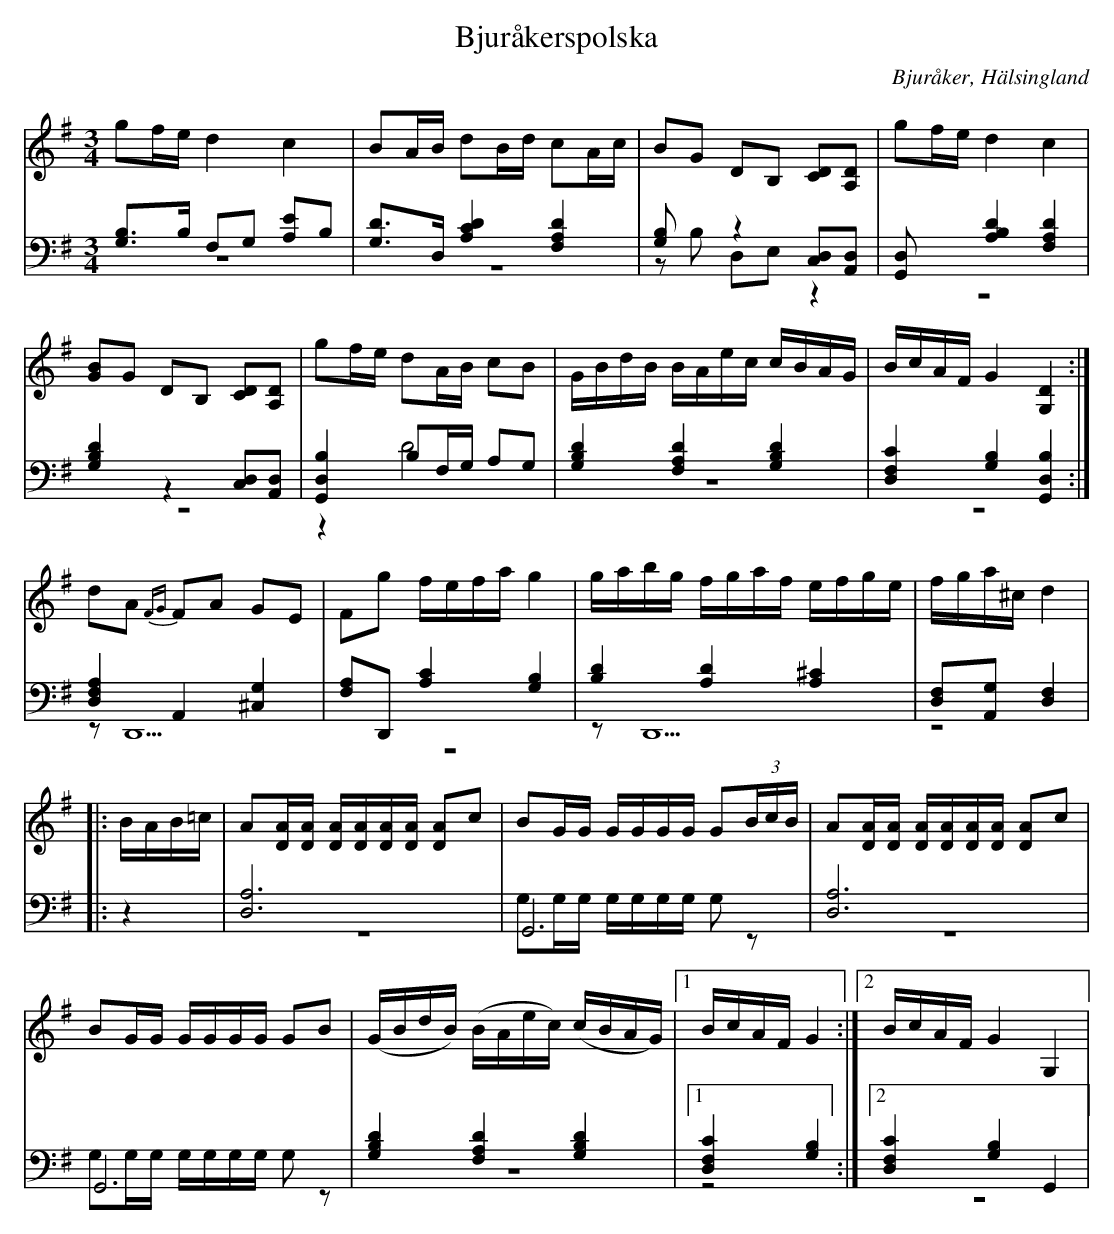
X:1
T: Bjuråkerspolska
O: Bjuråker, Hälsingland
M: 3/4
L: 1/8
K: G
V:1
V:2
V:3 merge
V:1
gf/e/ d2 c2|BA/B/ dB/d/ cA/c/| BG DB, [CD][A,D]|gf/e/ d2 c2|
[GB]G DB, [CD][A,D] |gf/e/ dA/B/ cB|G/B/d/B/ B/A/e/c/ c/B/A/G/|B/c/A/F/ G2 [G,2D2]:|
dA {FG}FA GE|Fg f/e/f/a/ g2|g/a/b/g/ f/g/a/f/ e/f/g/e/ |f/g/a/^c/ d2 |
|:B/A/B/=c/|A[D/A/][D/A/] [D/A/][D/A/][D/A/][D/A/] [DA]c|BG/G/ G/G/G/G/ G(3B/c/B/|A[D/A/][D/A/] [D/A/][D/A/][D/A/][D/A/] [DA]c|
BG/G/ G/G/G/G/ GB|(G/B/d/B/) (B/A/e/c/) (c/B/A/G/)|1 B/c/A/F/ G2:|2 B/c/A/F/ G2 G,2|
V:2 clef=bass
[G,B,]>B, F,G, [A,E]B,|[G,D]>D, [A,2C2D2] [F,2A,2 D2]|[G,2B,] z2 [C,D,][A,,D,]|[G,,2D,] [A,2B,2D2] [F,2A,2 D2]|
[G,2B,2D2] z2 [C,D,][A,,D,]|[G,,2D,2B,2] B,F,/G,/ A,G,|[G,2B,2D2] [F,2A,2 D2] [G,2B,2D2]|[D,2F,2C2] [G,2B,2][G,,2D,2B,2]:|
[D,2F,2A,2] A,,2 [^C,2G,2]|[F,A,]D,, [A,2C2] [G,2B,2]|[B,2D2] [A,2D2] [A,2^C2]|[D,F,][A,,G,] [D,2F,2]|
|:z2|[D,6A,6]|G,,6|[D,6A,6]|
G,,6|[G,2B,2D2] [F,2A,2 D2] [G,2B,2D2]|1 [D,2F,2C2] [G,2B,2] :|2 [D,2F,2C2] [G,2B,2] G,,2|
V:3  clef=bass
z6|z6|zB, D,E, z2|z6|
z6 |z2 D4|z6|z6:|
zD,,5|z6|zD,,5|z4|
|:z2|z6|G,G,/G,/ G,/G,/G,/G,/ G,z|z6 |
G,G,/G,/ G,/G,/G,/G,/ G,z|z6|1 z4:|2 z6|
